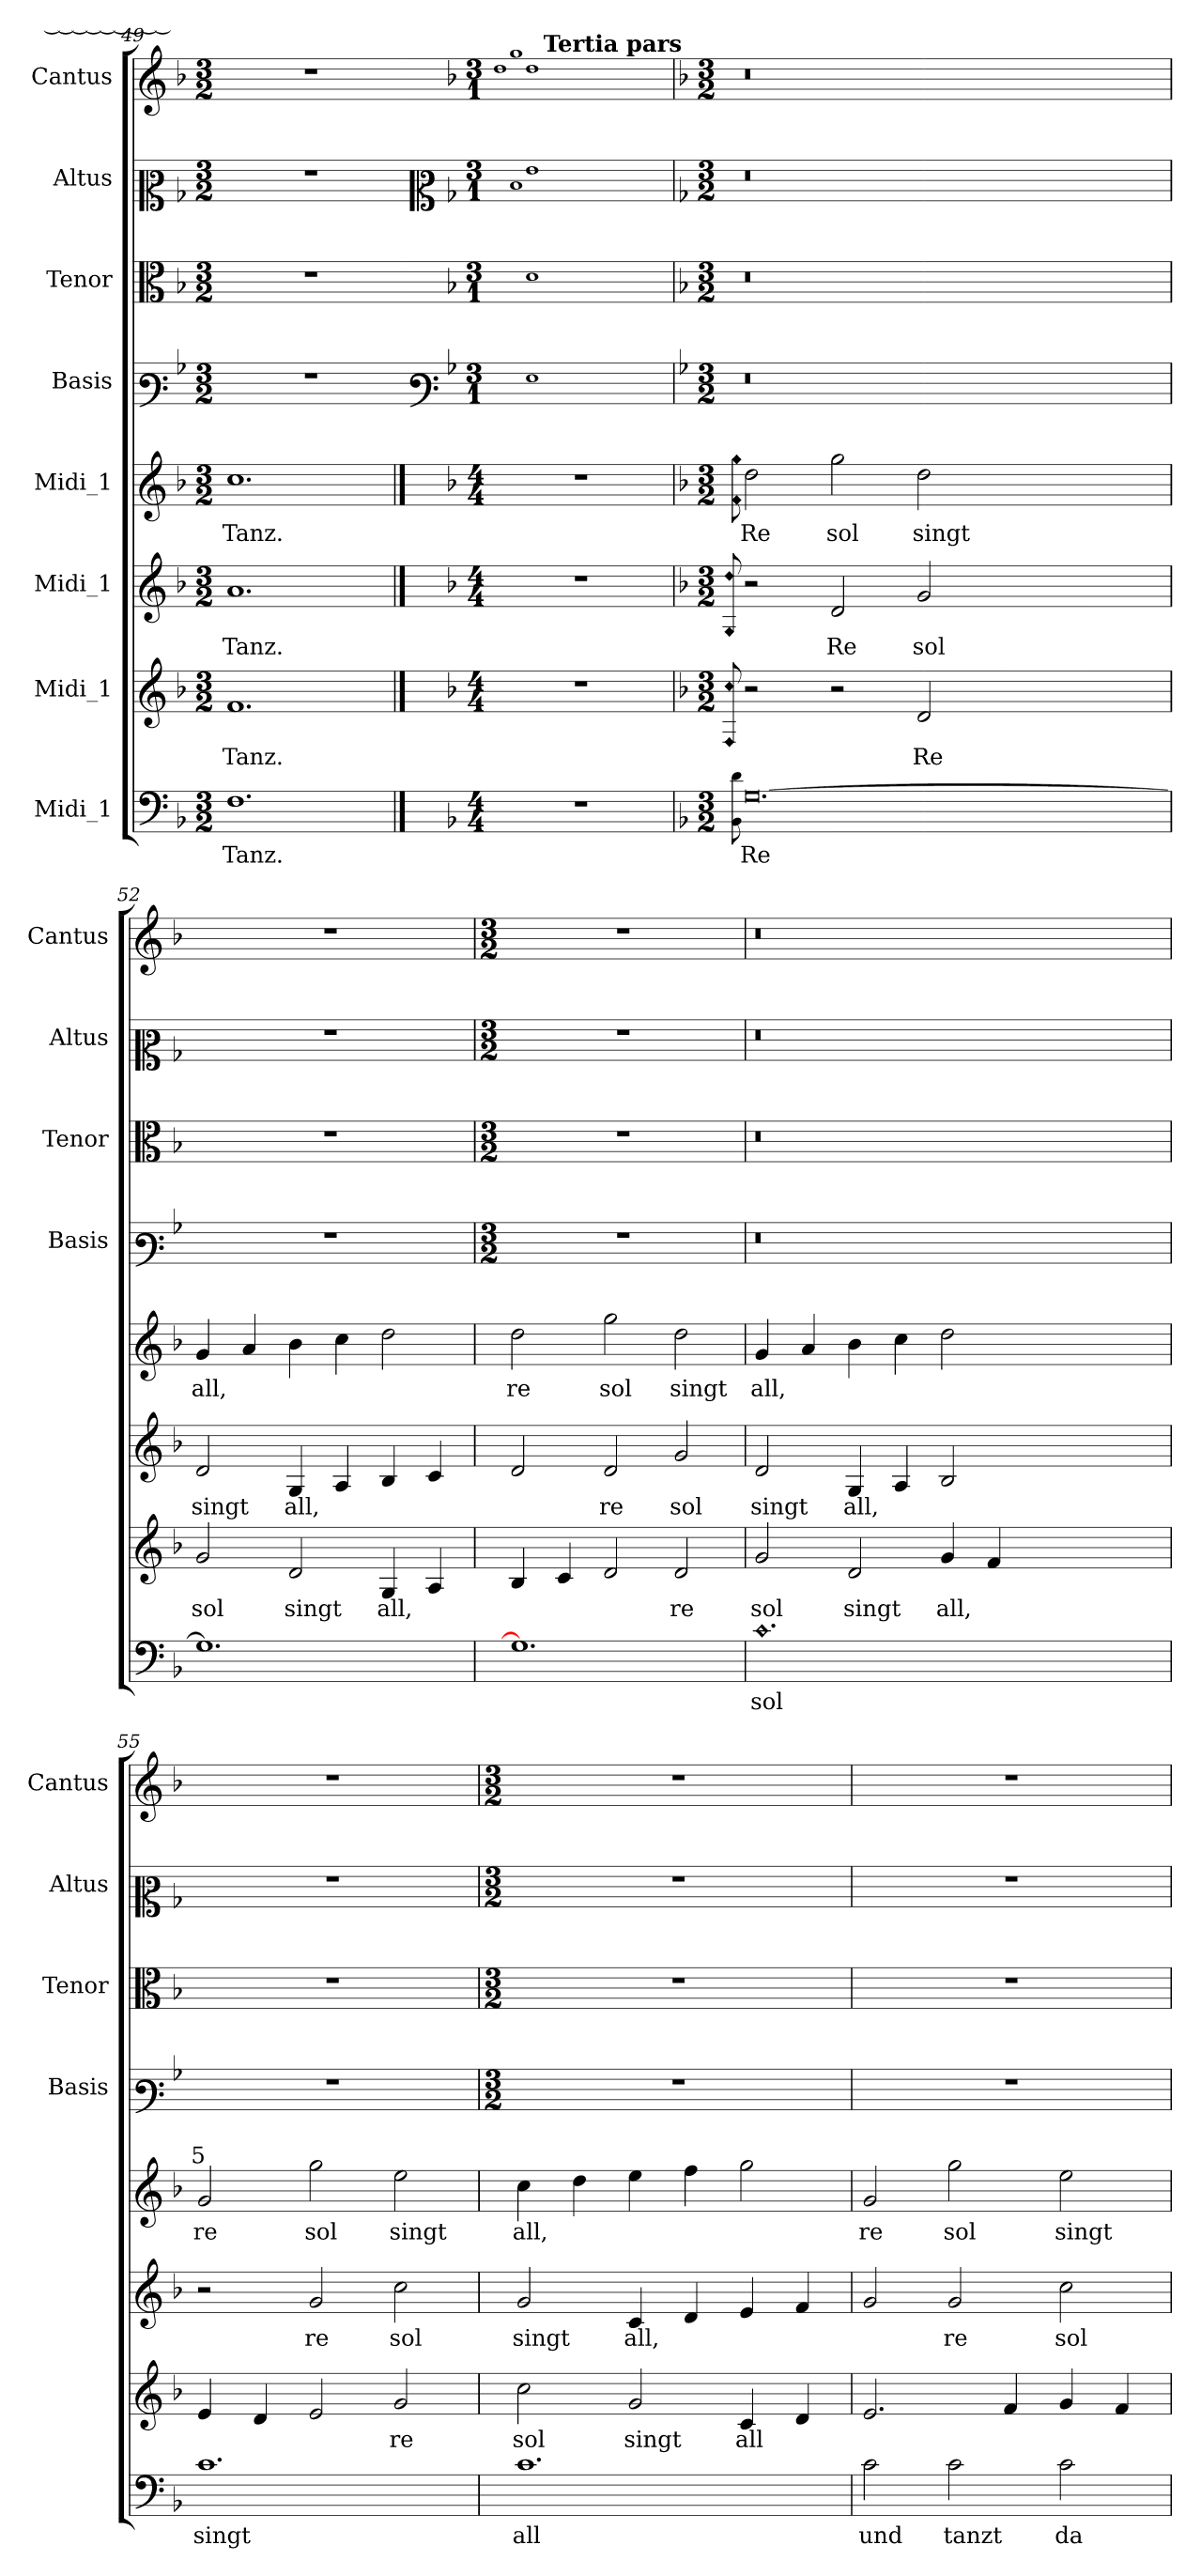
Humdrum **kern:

**kern	**text	**kern	**text	**kern	**text	**kern	**text	**kern	**kern	**kern	**kern
*part8	*part8	*part7	*part7	*part6	*part6	*part5	*part5	*part4	*part3	*part2	*part1
*staff8	*staff8	*staff7	*staff7	*staff6	*staff6	*staff5	*staff5	*staff4	*staff3	*staff2	*staff1
*I"Midi_1	*	*I"Midi_1	*	*I"Midi_1	*	*I"Midi_1	*	*I"Basis	*I"Tenor	*I"Altus	*I"Cantus
*	*	*	*	*	*	*	*	*I'Basis	*I'Tenor	*I'Altus	*I'Cantus
*clefF4	*	*clefG2	*	*clefG2	*	*clefG2	*	*clefF3	*clefC3	*clefC2	*clefG2
*k[b-]	*	*k[b-]	*	*k[b-]	*	*k[b-]	*	*k[b-]	*k[b-]	*k[b-]	*k[b-]
*F:	*	*F:	*	*F:	*	*F:	*	*F:	*F:	*F:	*F:
*M3/2	*	*M3/2	*	*M3/2	*	*M3/2	*	*M3/2	*M3/2	*M3/2	*M3/2
=49	=49	=49	=49	=49	=49	=49	=49	=49	=49	=49	=49
!	!LO:LY:b	!	!LO:LY:b	!	!LO:LY:b	!	!LO:LY:b	!	!	!	!
1.F	Tanz.	1.f	Tanz.	1.a	Tanz.	1.cc	Tanz.	1.r	1.r	1.r	1.r
!!LO:LB:g=z
==50	=50	==50	=50	==50	=50	==50	=50	=50	=50	=50	=50
*	*	*	*	*	*	*	*	*clefF3	*	*clefC2	*
*	*	*	*	*	*	*	*	*k[b-]	*k[b-]	*k[b-]	*k[b-]
*	*	*	*	*	*	*	*	*F:	*F:	*F:	*F:
*M4/4	*	*M4/4	*	*M4/4	*	*M4/4	*	*M3/1	*M3/1	*M3/1	*M3/1
.	.	.	.	.	.	.	.	.	.	.	1qqdd
.	.	.	.	.	.	.	.	.	.	1qqd	1qqgg
.	.	.	.	.	.	.	.	1qqG	1qqd	1qqg	1qqdd
!	!	!	!	!	!	!	!	!	!	!	!LO:TX:a:B:t=Tertia pars
1r	.	1r	.	1r	.	1r	.	1ryy	1ryy	1ryy	1ryy
!!LO:LB:g=z
=51	=51	=51	=51	=51	=51	=51	=51	=51	=51	=51	=51
*k[b-]	*	*k[b-]	*	*k[b-]	*	*k[b-]	*	*	*	*	*
*F:	*	*F:	*	*F:	*	*F:	*	*	*	*	*
*M3/2	*	*M3/2	*	*M3/2	*	*M3/2	*	*M3/2	*M3/2	*M3/2	*M3/2
!	!	!	!	!	!	!LO:N:n=1:head=diamond	!	!	!	!	!
!	!	!	!	!LO:N:n=1:head=diamond	!	!LO:N:n=2:head=diamond	!	!	!	!	!
!	!	!LO:N:n=1:head=diamond	!	!LO:N:n=2:head=diamond	!	!	!	!	!	!	!
!	!	!LO:N:n=2:head=diamond	!	!	!	!	!	!	!	!	!
8qqBB- 8qqd	.	8qqF 8qqcc	.	8qqG 8qqdd	.	8qqf 8qqgg	.	.	.	.	.
!	!LO:LY:b	!	!	!	!	!	!LO:LY:b	!	!	!	!
[0.G	Re	2r	.	2r	.	2dd	Re	0.r	0.r	0.r	0.r
!	!	!	!	!	!LO:LY:b	!	!LO:LY:b	!	!	!	!
.	.	2r	.	2d	Re	2gg	sol	.	.	.	.
!	!	!	!LO:LY:b	!	!LO:LY:b	!	!LO:LY:b	!	!	!	!
.	.	2d	Re	2g	sol	2dd	singt	.	.	.	.
.	.	1.ryy	.	1.ryy	.	1.ryy	.	.	.	.	.
=52	=52	=52	=52	=52	=52	=52	=52	=52	=52	=52	=52
!	!	!	!LO:LY:b	!	!LO:LY:b	!	!LO:LY:b	!	!	!	!
1.G]	.	2g	sol	2d	singt	4g	all,	1.r	1.r	1.r	1.r
.	.	.	.	.	.	4a	.	.	.	.	.
!	!	!	!LO:LY:b	!	!LO:LY:b	!	!	!	!	!	!
.	.	2d	singt	4G	all,	4b-	.	.	.	.	.
.	.	.	.	4A	.	4cc	.	.	.	.	.
!	!	!	!LO:LY:b	!	!	!	!	!	!	!	!
.	.	4G	all,	4B-	.	2dd	.	.	.	.	.
.	.	4A	.	4c	.	.	.	.	.	.	.
!!LO:LB:g=z
=53	=53	=53	=53	=53	=53	=53	=53	=53	=53	=53	=53
*	*	*	*	*	*	*	*	*M3/2	*M3/2	*M3/2	*M3/2
!	!LO:LY:b	!	!	!	!	!	!LO:LY:b	!	!	!	!
1.G]	__________	4B-	.	2d	.	2dd	re	1.r	1.r	1.r	1.r
.	.	4c	.	.	.	.	.	.	.	.	.
!	!	!	!	!	!LO:LY:b	!	!LO:LY:b	!	!	!	!
.	.	2d	.	2d	re	2gg	sol	.	.	.	.
!	!	!	!LO:LY:b	!	!LO:LY:b	!	!LO:LY:b	!	!	!	!
.	.	2d	re	2g	sol	2dd	singt	.	.	.	.
!!LO:LB:g=z
=54	=54	=54	=54	=54	=54	=54	=54	=54	=54	=54	=54
!LO:N:head=diamond	!LO:LY:b	!	!LO:LY:b	!	!LO:LY:b	!	!LO:LY:b	!	!	!	!
0.c	sol	2g	sol	2d	singt	4g	all,	0.r	0.r	0.r	0.r
.	.	.	.	.	.	4a	.	.	.	.	.
!	!	!	!LO:LY:b	!	!LO:LY:b	!	!	!	!	!	!
.	.	2d	singt	4G	all,	4b-	.	.	.	.	.
.	.	.	.	4A	.	4cc	.	.	.	.	.
!	!	!	!LO:LY:b	!	!	!	!	!	!	!	!
.	.	4g	all,	2B-	.	2dd	.	.	.	.	.
.	.	4f	.	.	.	.	.	.	.	.	.
.	.	1.ryy	.	1.ryy	.	1.ryy	.	.	.	.	.
=55	=55	=55	=55	=55	=55	=55	=55	=55	=55	=55	=55
!	!	!	!	!	!	!LO:TX:a:cj:t=5	!	!	!	!	!
!	!LO:LY:b	!	!	!	!	!	!LO:LY:b	!	!	!	!
1.c	singt	4e	.	2r	.	2g	re	1.r	1.r	1.r	1.r
.	.	4d	.	.	.	.	.	.	.	.	.
!	!	!	!	!	!LO:LY:b	!	!LO:LY:b	!	!	!	!
.	.	2e	.	2g	re	2gg	sol	.	.	.	.
!	!	!	!LO:LY:b	!	!LO:LY:b	!	!LO:LY:b	!	!	!	!
.	.	2g	re	2cc	sol	2ee	singt	.	.	.	.
!!LO:LB:g=z
=56	=56	=56	=56	=56	=56	=56	=56	=56	=56	=56	=56
*	*	*	*	*	*	*	*	*M3/2	*M3/2	*M3/2	*M3/2
!	!LO:LY:b	!	!LO:LY:b	!	!LO:LY:b	!	!LO:LY:b	!	!	!	!
1.c	all	2cc	sol	2g	singt	4cc	all,	1.r	1.r	1.r	1.r
.	.	.	.	.	.	4dd	.	.	.	.	.
!	!	!	!LO:LY:b	!	!LO:LY:b	!	!	!	!	!	!
.	.	2g	singt	4c	all,	4ee	.	.	.	.	.
.	.	.	.	4d	.	4ff	.	.	.	.	.
!	!	!	!LO:LY:b	!	!	!	!	!	!	!	!
.	.	4c	all	4e	.	2gg	.	.	.	.	.
.	.	4d	.	4f	.	.	.	.	.	.	.
=57	=57	=57	=57	=57	=57	=57	=57	=57	=57	=57	=57
!	!LO:LY:b	!	!	!	!	!	!LO:LY:b	!	!	!	!
2c	und	2.e	.	2g	.	2g	re	1.r	1.r	1.r	1.r
!	!LO:LY:b	!	!	!	!LO:LY:b	!	!LO:LY:b	!	!	!	!
2c	tanzt	.	.	2g	re	2gg	sol	.	.	.	.
.	.	4f	.	.	.	.	.	.	.	.	.
!	!LO:LY:b	!	!	!	!LO:LY:b	!	!LO:LY:b	!	!	!	!
2c	da-	4g	.	2cc	sol	2ee	singt	.	.	.	.
.	.	4f	.	.	.	.	.	.	.	.	.
=	=	=	=	=	=	=	=	=	=	=	=
*-	*-	*-	*-	*-	*-	*-	*-	*-	*-	*-	*-
